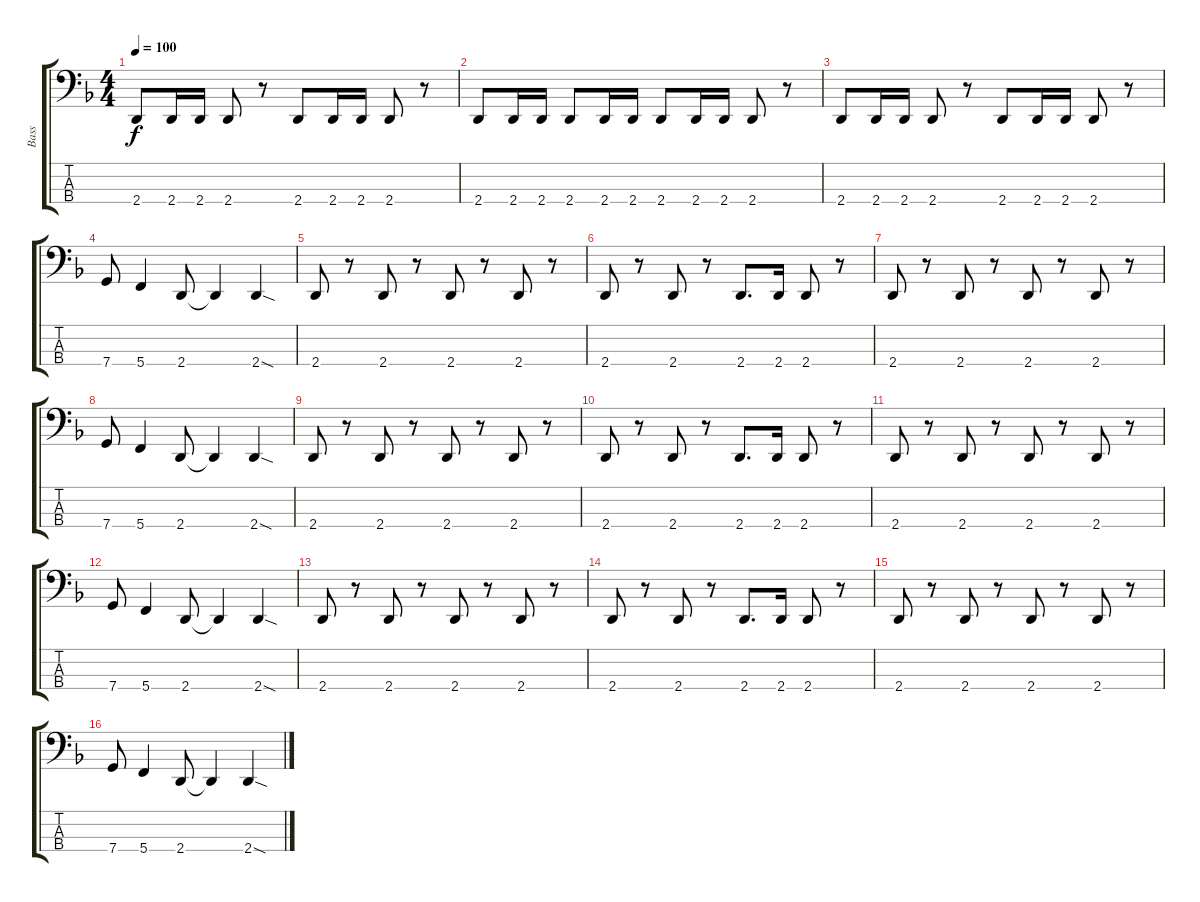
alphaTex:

\track ("Bass" "Bass") {instrument electricbassfinger}
\staff {score tabs}
\tuning (G2 D2 A1 C1) {hide}
\ts (4 4)
\tempo 100
\clef f4
\ks dminor
2.4.8{dy f} 2.4.16 2.4.16 2.4.8 r.8 2.4.8 2.4.16 2.4.16 2.4.8 r.8 |
2.4.8 2.4.16 2.4.16 2.4.8 2.4.16 2.4.16 2.4.8 2.4.16 2.4.16 2.4.8 r.8 |
2.4.8 2.4.16 2.4.16 2.4.8 r.8 2.4.8 2.4.16 2.4.16 2.4.8 r.8 |
7.4.8 5.4.4 2.4.8 2.4{t}.4 2.4{sod}.4 |
2.4.8 r.8 2.4.8 r.8 2.4.8 r.8 2.4.8 r.8 |
2.4.8 r.8 2.4.8 r.8 2.4.8{d} 2.4.16 2.4.8 r.8 |
2.4.8 r.8 2.4.8 r.8 2.4.8 r.8 2.4.8 r.8 |
7.4.8 5.4.4 2.4.8 2.4{t}.4 2.4{sod}.4 |
2.4.8 r.8 2.4.8 r.8 2.4.8 r.8 2.4.8 r.8 |
2.4.8 r.8 2.4.8 r.8 2.4.8{d} 2.4.16 2.4.8 r.8 |
2.4.8 r.8 2.4.8 r.8 2.4.8 r.8 2.4.8 r.8 |
7.4.8 5.4.4 2.4.8 2.4{t}.4 2.4{sod}.4 |
2.4.8 r.8 2.4.8 r.8 2.4.8 r.8 2.4.8 r.8 |
2.4.8 r.8 2.4.8 r.8 2.4.8{d} 2.4.16 2.4.8 r.8 |
2.4.8 r.8 2.4.8 r.8 2.4.8 r.8 2.4.8 r.8 |
7.4.8 5.4.4 2.4.8 2.4{t}.4 2.4{sod}.4
